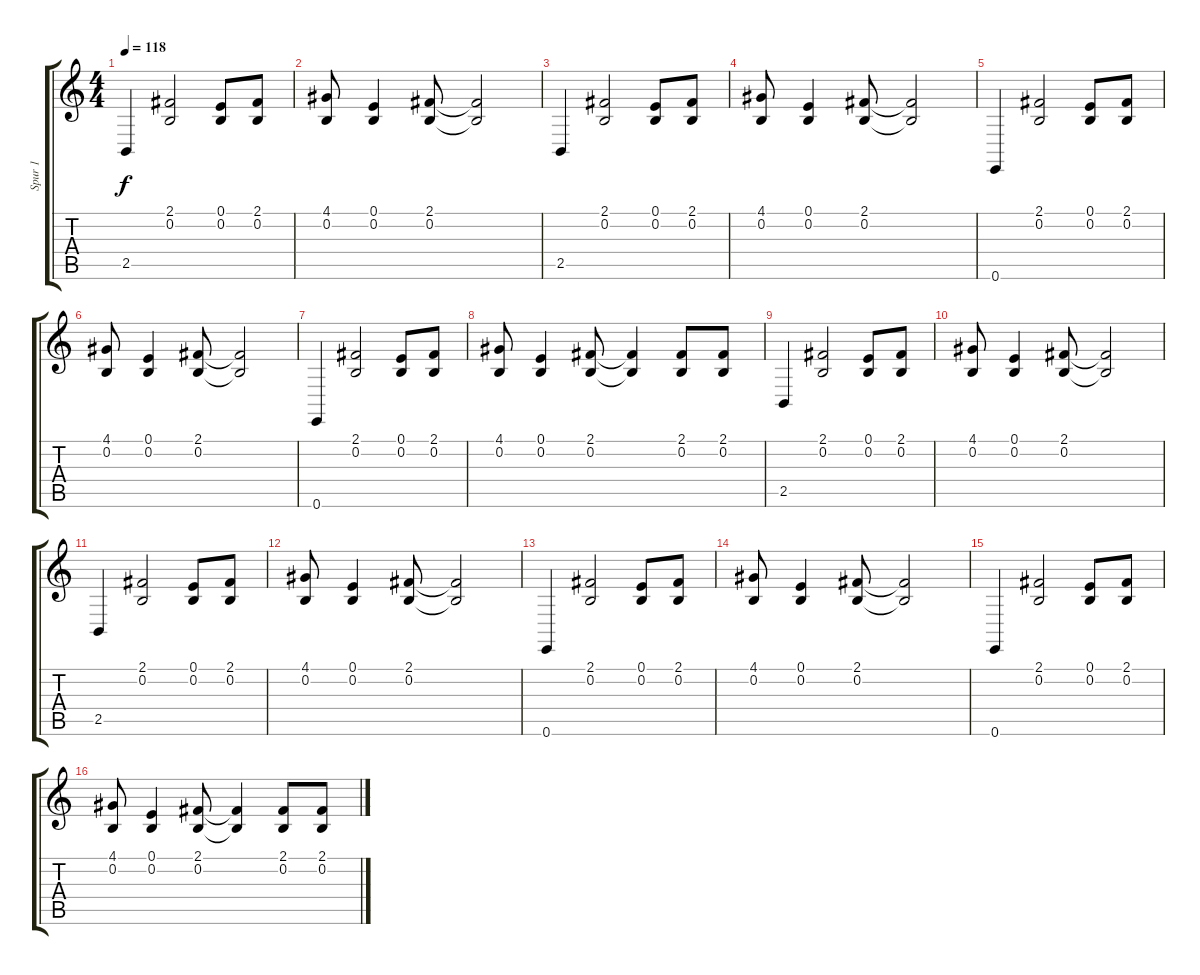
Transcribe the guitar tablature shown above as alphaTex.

\track ("Spur 1" "Spur 1") {instrument acousticgrandpiano}
\staff {score tabs}
\tuning (E4 B3 G3 D3 A2 E2) {hide}
\ts (4 4)
\tempo 118
\clef g2
\ks c
2.5.4{dy f instrument fx5brightness} (2.1 0.2).2 (0.1 0.2).8 (2.1 0.2).8 |
(4.1 0.2).8 (0.1 0.2).4 (2.1 0.2).8 (2.1{t} 0.2{t}).2 |
2.5.4 (2.1 0.2).2 (0.1 0.2).8 (2.1 0.2).8 |
(4.1 0.2).8 (0.1 0.2).4 (2.1 0.2).8 (2.1{t} 0.2{t}).2 |
0.6.4 (2.1 0.2).2 (0.1 0.2).8 (2.1 0.2).8 |
(4.1 0.2).8 (0.1 0.2).4 (2.1 0.2).8 (2.1{t} 0.2{t}).2 |
0.6.4 (2.1 0.2).2 (0.1 0.2).8 (2.1 0.2).8 |
(4.1 0.2).8 (0.1 0.2).4 (2.1 0.2).8 (2.1{t} 0.2{t}).4 (2.1 0.2).8 (2.1 0.2).8 |
2.5.4{instrument fx6goblins} (2.1 0.2).2 (0.1 0.2).8 (2.1 0.2).8 |
(4.1 0.2).8 (0.1 0.2).4 (2.1 0.2).8 (2.1{t} 0.2{t}).2 |
2.5.4 (2.1 0.2).2 (0.1 0.2).8 (2.1 0.2).8 |
(4.1 0.2).8 (0.1 0.2).4 (2.1 0.2).8 (2.1{t} 0.2{t}).2 |
0.6.4 (2.1 0.2).2 (0.1 0.2).8 (2.1 0.2).8 |
(4.1 0.2).8 (0.1 0.2).4 (2.1 0.2).8 (2.1{t} 0.2{t}).2 |
0.6.4 (2.1 0.2).2 (0.1 0.2).8 (2.1 0.2).8 |
(4.1 0.2).8 (0.1 0.2).4 (2.1 0.2).8 (2.1{t} 0.2{t}).4 (2.1 0.2).8 (2.1 0.2).8
